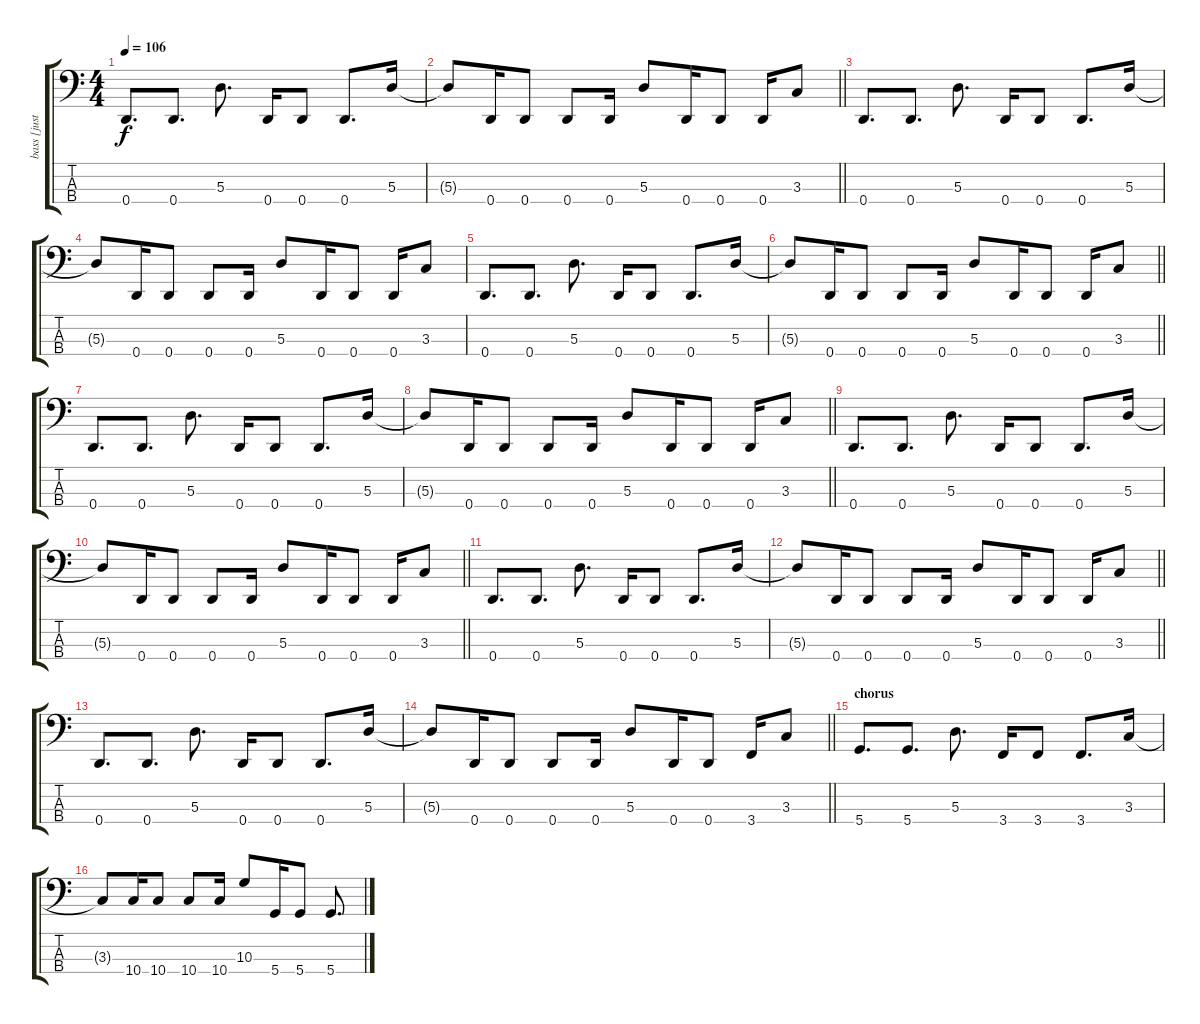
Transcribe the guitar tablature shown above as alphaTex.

\track ("bass [justin chancellor]" "bass [just") {instrument electricbassfinger}
\staff {score tabs}
\tuning (G2 D2 A1 D1) {hide}
\ts (4 4)
\tempo 106
\clef f4
\ks c
0.4.8{d dy f} 0.4.8{d} 5.3.8{d} 0.4.16 0.4.8 0.4.8{d} 5.3.16 |
\barLineRight lightlight
5.3{t}.8 0.4.16 0.4.8 0.4.8 0.4.16 5.3.8 0.4.16 0.4.8 0.4.16 3.3.8 |
0.4.8{d} 0.4.8{d} 5.3.8{d} 0.4.16 0.4.8 0.4.8{d} 5.3.16 |
5.3{t}.8 0.4.16 0.4.8 0.4.8 0.4.16 5.3.8 0.4.16 0.4.8 0.4.16 3.3.8 |
0.4.8{d} 0.4.8{d} 5.3.8{d} 0.4.16 0.4.8 0.4.8{d} 5.3.16 |
\barLineRight lightlight
5.3{t}.8 0.4.16 0.4.8 0.4.8 0.4.16 5.3.8 0.4.16 0.4.8 0.4.16 3.3.8 |
0.4.8{d} 0.4.8{d} 5.3.8{d} 0.4.16 0.4.8 0.4.8{d} 5.3.16 |
\barLineRight lightlight
5.3{t}.8 0.4.16 0.4.8 0.4.8 0.4.16 5.3.8 0.4.16 0.4.8 0.4.16 3.3.8 |
0.4.8{d} 0.4.8{d} 5.3.8{d} 0.4.16 0.4.8 0.4.8{d} 5.3.16 |
\barLineRight lightlight
5.3{t}.8 0.4.16 0.4.8 0.4.8 0.4.16 5.3.8 0.4.16 0.4.8 0.4.16 3.3.8 |
0.4.8{d} 0.4.8{d} 5.3.8{d} 0.4.16 0.4.8 0.4.8{d} 5.3.16 |
\barLineRight lightlight
5.3{t}.8 0.4.16 0.4.8 0.4.8 0.4.16 5.3.8 0.4.16 0.4.8 0.4.16 3.3.8 |
0.4.8{d} 0.4.8{d} 5.3.8{d} 0.4.16 0.4.8 0.4.8{d} 5.3.16 |
\barLineRight lightlight
5.3{t}.8 0.4.16 0.4.8 0.4.8 0.4.16 5.3.8 0.4.16 0.4.8 3.4.16 3.3.8 |
\section ("" "chorus")
5.4.8{d} 5.4.8{d} 5.3.8{d} 3.4.16 3.4.8 3.4.8{d} 3.3.16 |
3.3{t}.8 10.4.16 10.4.8 10.4.8 10.4.16 10.3.8 5.4.16 5.4.8 5.4.8{d}
